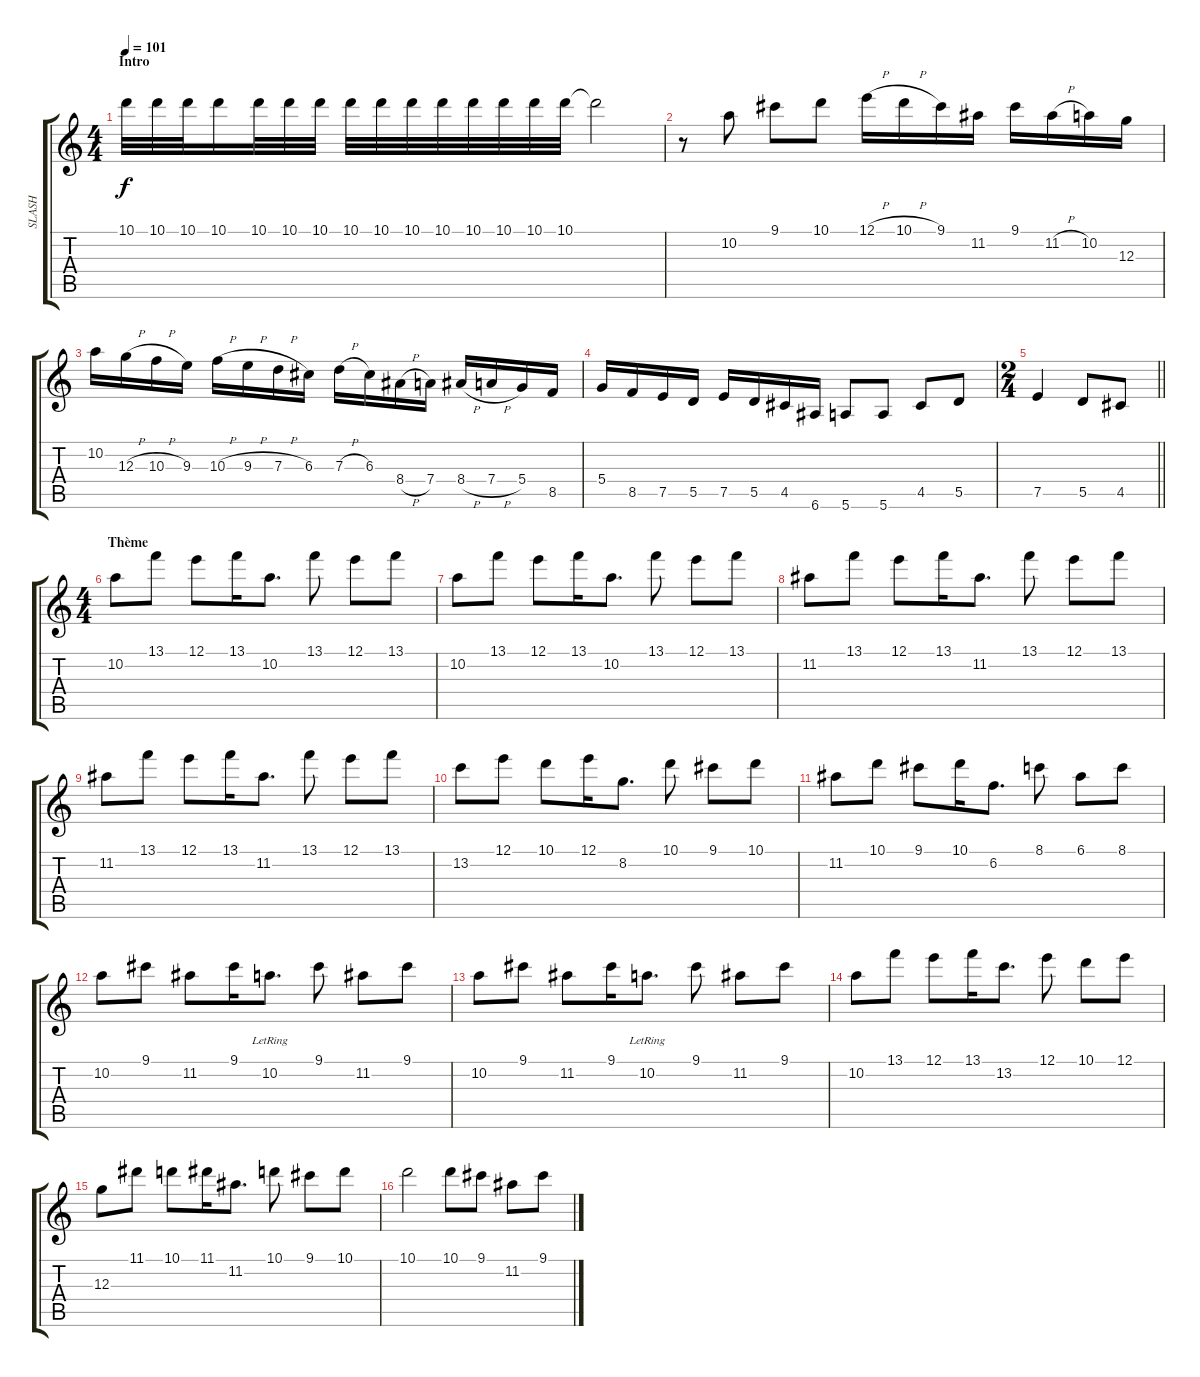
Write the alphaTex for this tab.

\track ("SLASH" "SLASH") {instrument acousticguitarnylon}
\staff {score tabs}
\tuning (E4 B3 G3 D3 A2 E2) {hide}
\ts (4 4)
\section ("" "Intro")
\tempo 101
\clef g2
\ks c
10.1.32{dy f instrument acousticguitarnylon} 10.1.32 10.1.32 10.1.16 10.1.32 10.1.32 10.1.32 10.1.32 10.1.32 10.1.32 10.1.32 10.1.32 10.1.32 10.1.32 10.1.32 10.1{t}.2 |
r.8 10.2.8 9.1.8 10.1.8 12.1{h}.16 10.1{h}.16 9.1.16 11.2.16 9.1.16 11.2{h}.16 10.2.16 12.3.16 |
10.2.16 12.3{h}.16 10.3{h}.16 9.3.16 10.3{h}.16 9.3{h}.16 7.3{h}.16 6.3.16 7.3{h}.16 6.3.16 8.4{h}.16 7.4.16 8.4{h}.16 7.4{h}.16 5.4.16 8.5.16 |
5.4.16 8.5.16 7.5.16 5.5.16 7.5.16 5.5.16 4.5.16 6.6.16 5.6.8 5.6.8 4.5.8 5.5.8 |
\ts (2 4)
\barLineRight lightlight
7.5.4 5.5.8 4.5.8 |
\ts (4 4)
\section ("" "Thème")
10.2.8 13.1.8 12.1.8 13.1.16 10.2.8{d} 13.1.8 12.1.8 13.1.8 |
10.2.8 13.1.8 12.1.8 13.1.16 10.2.8{d} 13.1.8 12.1.8 13.1.8 |
11.2.8 13.1.8 12.1.8 13.1.16 11.2.8{d} 13.1.8 12.1.8 13.1.8 |
11.2.8 13.1.8 12.1.8 13.1.16 11.2.8{d} 13.1.8 12.1.8 13.1.8 |
13.2.8 12.1.8 10.1.8 12.1.16 8.2.8{d} 10.1.8 9.1.8 10.1.8 |
11.2.8 10.1.8 9.1.8 10.1.16 6.2.8{d} 8.1.8 6.1.8 8.1.8 |
10.2.8 9.1.8 11.2.8 9.1.16 10.2{lr}.8{d} 9.1.8 11.2.8 9.1.8 |
10.2.8 9.1.8 11.2.8 9.1.16 10.2{lr}.8{d} 9.1.8 11.2.8 9.1.8 |
10.2.8 13.1.8 12.1.8 13.1.16 13.2.8{d} 12.1.8 10.1.8 12.1.8 |
12.3.8 11.1.8 10.1.8 11.1.16 11.2.8{d} 10.1.8 9.1.8 10.1.8 |
10.1.2 10.1.8 9.1.8 11.2.8 9.1.8
